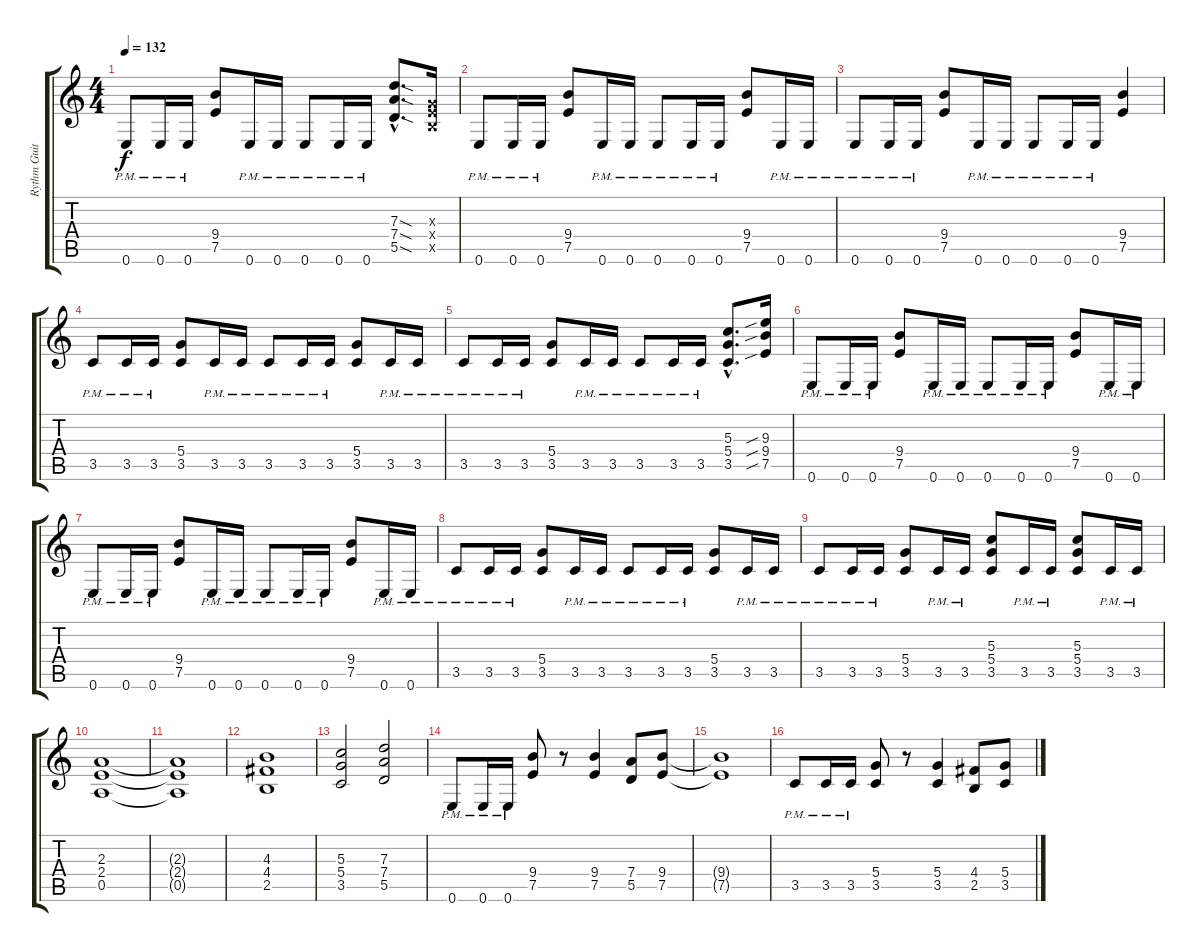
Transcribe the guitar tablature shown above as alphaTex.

\track ("Rythm Guitar" "Rythm Guit") {instrument overdrivenguitar}
\staff {score tabs}
\tuning (E4 B3 G3 D3 A2 E2) {hide}
\ts (4 4)
\tempo 132
\clef g2
\ks c
0.6{pm}.8{dy f} 0.6{pm}.16 0.6{pm}.16 (9.4 7.5).8 0.6{pm}.16 0.6{pm}.16 0.6{pm}.8 0.6{pm}.16 0.6{pm}.16 (7.3{sod hac} 7.4{sod hac} 5.5{sod hac}).8{d} (0.3{x} 2.4{x} 2.5{x}).16 |
0.6{pm}.8 0.6{pm}.16 0.6{pm}.16 (9.4 7.5).8 0.6{pm}.16 0.6{pm}.16 0.6{pm}.8 0.6{pm}.16 0.6{pm}.16 (9.4 7.5).8 0.6{pm}.16 0.6{pm}.16 |
0.6{pm}.8 0.6{pm}.16 0.6{pm}.16 (9.4 7.5).8 0.6{pm}.16 0.6{pm}.16 0.6{pm}.8 0.6{pm}.16 0.6{pm}.16 (9.4 7.5).4 |
3.5{pm}.8 3.5{pm}.16 3.5{pm}.16 (5.4 3.5).8 3.5{pm}.16 3.5{pm}.16 3.5{pm}.8 3.5{pm}.16 3.5{pm}.16 (5.4 3.5).8 3.5{pm}.16 3.5{pm}.16 |
3.5{pm}.8 3.5{pm}.16 3.5{pm}.16 (5.4 3.5).8 3.5{pm}.16 3.5{pm}.16 3.5{pm}.8 3.5{pm}.16 3.5{pm}.16 (5.3{hac} 5.4{hac} 3.5{hac}).8{d} (9.3{sib} 9.4{sib} 7.5{sib}).16 |
0.6{pm}.8 0.6{pm}.16 0.6{pm}.16 (9.4 7.5).8 0.6{pm}.16 0.6{pm}.16 0.6{pm}.8 0.6{pm}.16 0.6{pm}.16 (9.4 7.5).8 0.6{pm}.16 0.6{pm}.16 |
0.6{pm}.8 0.6{pm}.16 0.6{pm}.16 (9.4 7.5).8 0.6{pm}.16 0.6{pm}.16 0.6{pm}.8 0.6{pm}.16 0.6{pm}.16 (9.4 7.5).8 0.6{pm}.16 0.6{pm}.16 |
3.5{pm}.8 3.5{pm}.16 3.5{pm}.16 (5.4 3.5).8 3.5{pm}.16 3.5{pm}.16 3.5{pm}.8 3.5{pm}.16 3.5{pm}.16 (5.4 3.5).8 3.5{pm}.16 3.5{pm}.16 |
3.5{pm}.8 3.5{pm}.16 3.5{pm}.16 (5.4 3.5).8 3.5{pm}.16 3.5{pm}.16 (5.3 5.4 3.5).8 3.5{pm}.16 3.5{pm}.16 (5.3 5.4 3.5).8 3.5{pm}.16 3.5{pm}.16 |
(2.3 2.4 0.5).1 |
(2.3{t} 2.4{t} 0.5{t}).1 |
(4.3 4.4 2.5).1 |
(5.3 5.4 3.5).2 (7.3 7.4 5.5).2 |
0.6{pm}.8 0.6{pm}.16 0.6{pm}.16 (9.4 7.5).8 r.8 (9.4 7.5).4 (7.4 5.5).8 (9.4 7.5).8 |
(9.4{t} 7.5{t}).1 |
3.5{pm}.8 3.5{pm}.16 3.5{pm}.16 (5.4 3.5).8 r.8 (5.4 3.5).4 (4.4 2.5).8 (5.4 3.5).8
